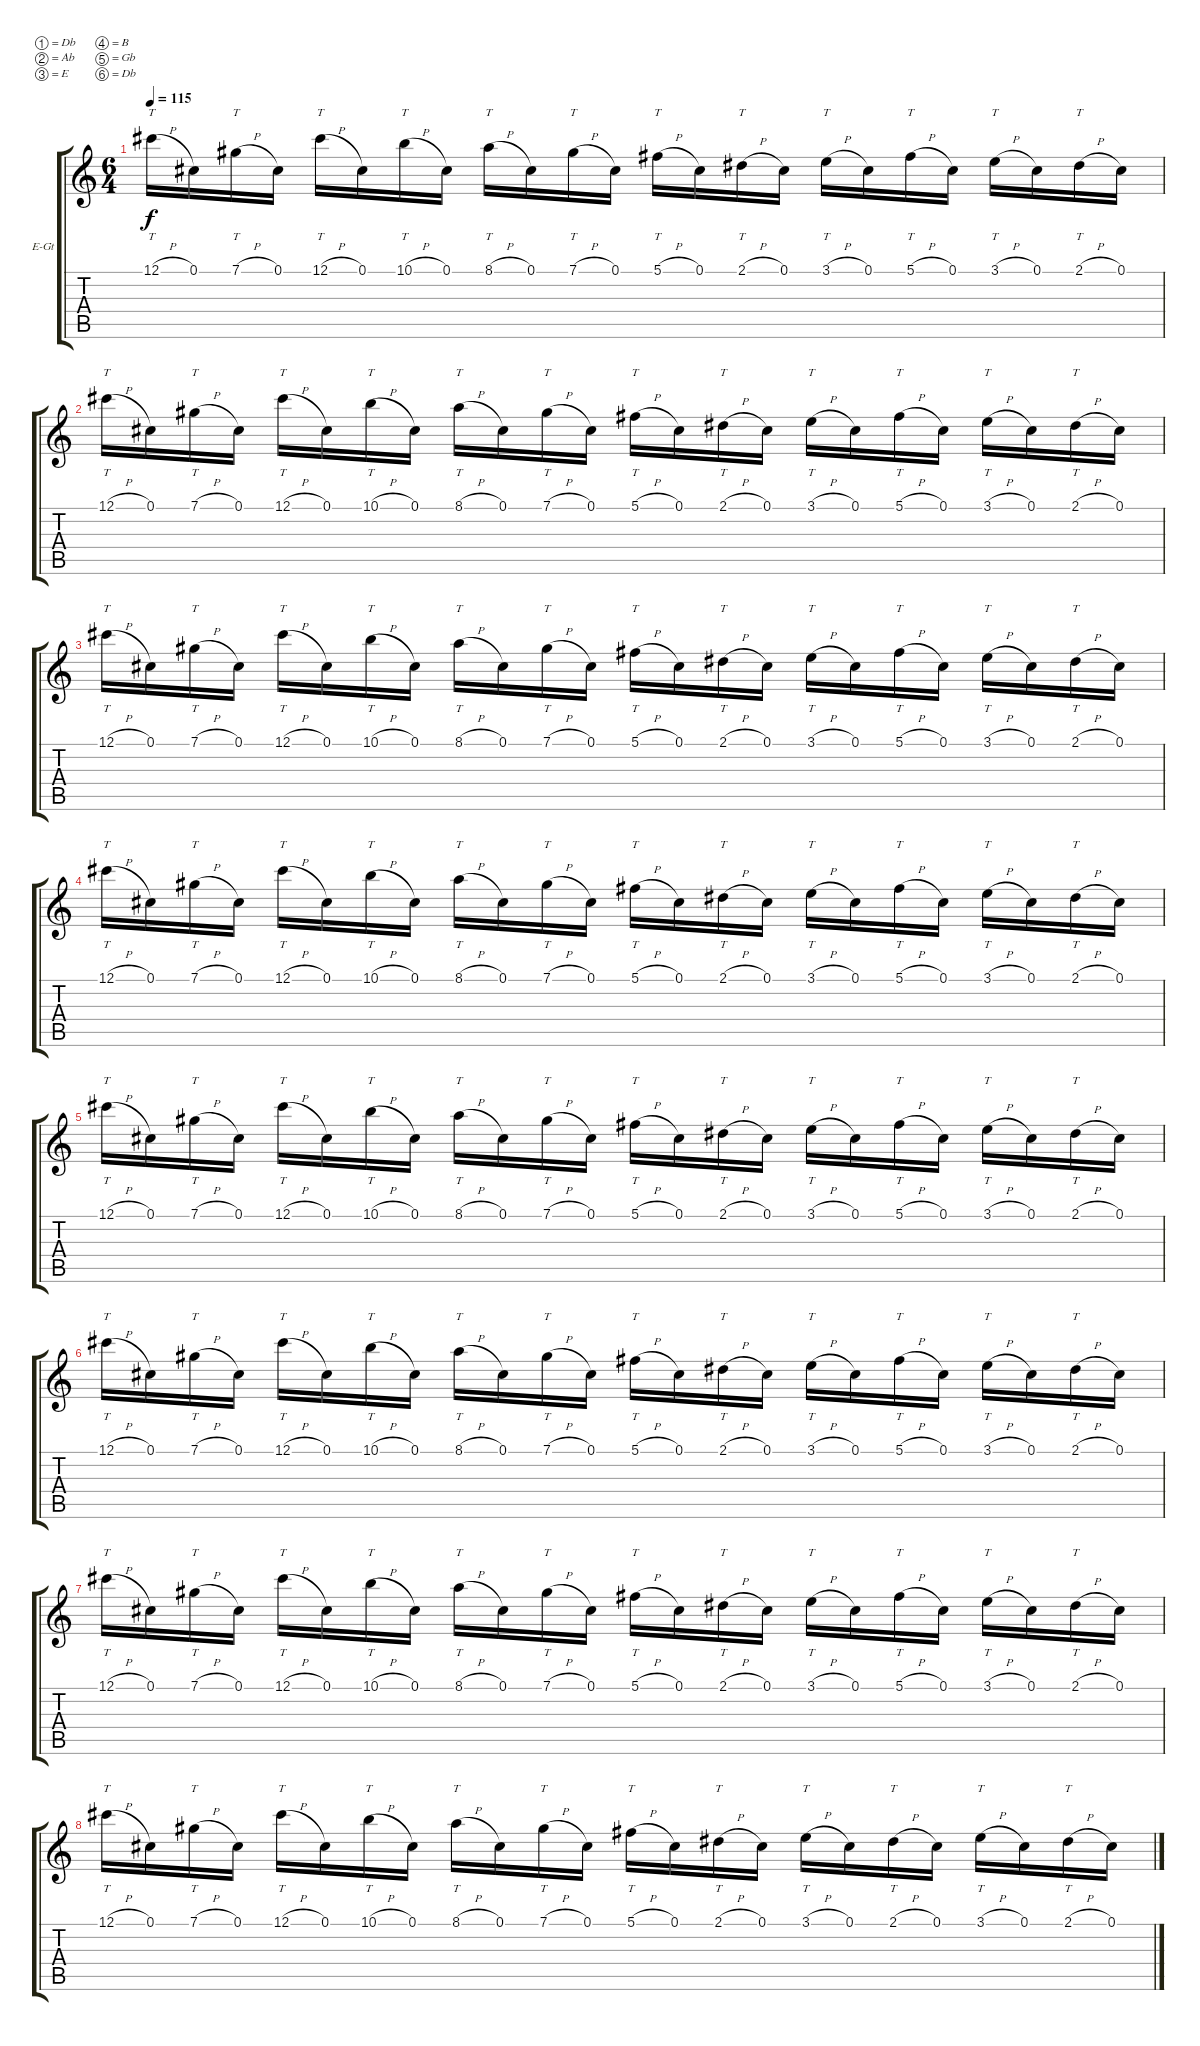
\bracketExtendMode groupsimilarinstruments
\firstSystemTrackNameOrientation horizontal
\otherSystemsTrackNameOrientation horizontal
\track ("Phil Demmel (Lead)" "E-Gt") {instrument overdrivenguitar}
\staff {score tabs}
\tuning (Db4 Ab3 E3 B2 Gb2 Db2)
\ts (6 4)
\tempo 115
\clef g2
\ks c
12.1{h}.16{tt dy f} 0.1.16 7.1{h}.16{tt} 0.1.16 12.1{h}.16{tt} 0.1.16 10.1{h}.16{tt} 0.1.16 8.1{h}.16{tt} 0.1.16 7.1{h}.16{tt} 0.1.16 5.1{h}.16{tt} 0.1.16 2.1{h}.16{tt} 0.1.16 3.1{h}.16{tt} 0.1.16 5.1{h}.16{tt} 0.1.16 3.1{h}.16{tt} 0.1.16 2.1{h}.16{tt} 0.1.16 |
12.1{h}.16{tt} 0.1.16 7.1{h}.16{tt} 0.1.16 12.1{h}.16{tt} 0.1.16 10.1{h}.16{tt} 0.1.16 8.1{h}.16{tt} 0.1.16 7.1{h}.16{tt} 0.1.16 5.1{h}.16{tt} 0.1.16 2.1{h}.16{tt} 0.1.16 3.1{h}.16{tt} 0.1.16 5.1{h}.16{tt} 0.1.16 3.1{h}.16{tt} 0.1.16 2.1{h}.16{tt} 0.1.16 |
12.1{h}.16{tt} 0.1.16 7.1{h}.16{tt} 0.1.16 12.1{h}.16{tt} 0.1.16 10.1{h}.16{tt} 0.1.16 8.1{h}.16{tt} 0.1.16 7.1{h}.16{tt} 0.1.16 5.1{h}.16{tt} 0.1.16 2.1{h}.16{tt} 0.1.16 3.1{h}.16{tt} 0.1.16 5.1{h}.16{tt} 0.1.16 3.1{h}.16{tt} 0.1.16 2.1{h}.16{tt} 0.1.16 |
12.1{h}.16{tt} 0.1.16 7.1{h}.16{tt} 0.1.16 12.1{h}.16{tt} 0.1.16 10.1{h}.16{tt} 0.1.16 8.1{h}.16{tt} 0.1.16 7.1{h}.16{tt} 0.1.16 5.1{h}.16{tt} 0.1.16 2.1{h}.16{tt} 0.1.16 3.1{h}.16{tt} 0.1.16 5.1{h}.16{tt} 0.1.16 3.1{h}.16{tt} 0.1.16 2.1{h}.16{tt} 0.1.16 |
12.1{h}.16{tt} 0.1.16 7.1{h}.16{tt} 0.1.16 12.1{h}.16{tt} 0.1.16 10.1{h}.16{tt} 0.1.16 8.1{h}.16{tt} 0.1.16 7.1{h}.16{tt} 0.1.16 5.1{h}.16{tt} 0.1.16 2.1{h}.16{tt} 0.1.16 3.1{h}.16{tt} 0.1.16 5.1{h}.16{tt} 0.1.16 3.1{h}.16{tt} 0.1.16 2.1{h}.16{tt} 0.1.16 |
12.1{h}.16{tt} 0.1.16 7.1{h}.16{tt} 0.1.16 12.1{h}.16{tt} 0.1.16 10.1{h}.16{tt} 0.1.16 8.1{h}.16{tt} 0.1.16 7.1{h}.16{tt} 0.1.16 5.1{h}.16{tt} 0.1.16 2.1{h}.16{tt} 0.1.16 3.1{h}.16{tt} 0.1.16 5.1{h}.16{tt} 0.1.16 3.1{h}.16{tt} 0.1.16 2.1{h}.16{tt} 0.1.16 |
12.1{h}.16{tt} 0.1.16 7.1{h}.16{tt} 0.1.16 12.1{h}.16{tt} 0.1.16 10.1{h}.16{tt} 0.1.16 8.1{h}.16{tt} 0.1.16 7.1{h}.16{tt} 0.1.16 5.1{h}.16{tt} 0.1.16 2.1{h}.16{tt} 0.1.16 3.1{h}.16{tt} 0.1.16 5.1{h}.16{tt} 0.1.16 3.1{h}.16{tt} 0.1.16 2.1{h}.16{tt} 0.1.16 |
12.1{h}.16{tt} 0.1.16 7.1{h}.16{tt} 0.1.16 12.1{h}.16{tt} 0.1.16 10.1{h}.16{tt} 0.1.16 8.1{h}.16{tt} 0.1.16 7.1{h}.16{tt} 0.1.16 5.1{h}.16{tt} 0.1.16 2.1{h}.16{tt} 0.1.16 3.1{h}.16{tt} 0.1.16 2.1{h}.16{tt} 0.1.16 3.1{h}.16{tt} 0.1.16 2.1{h}.16{tt} 0.1.16
